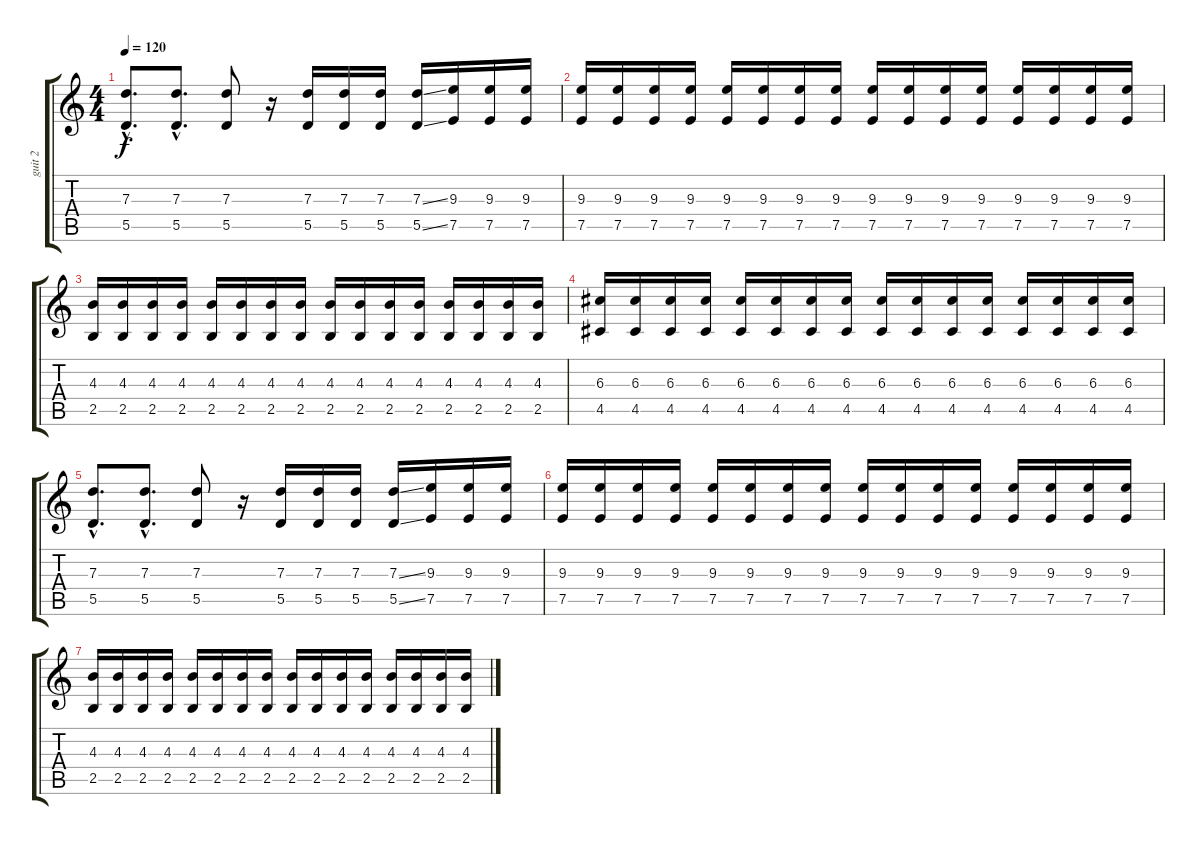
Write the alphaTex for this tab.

\track ("guit 2" "guit 2") {instrument distortionguitar}
\staff {score tabs}
\tuning (E4 B3 G3 D3 A2 E2) {hide}
\ts (4 4)
\tempo 120
\clef g2
\ks c
(7.3{hac} 5.5{hac}).8{d dy f volume 10} (7.3{hac} 5.5{hac}).8{d} (7.3 5.5).8 r.16 (7.3 5.5).16 (7.3 5.5).16 (7.3 5.5).16 (7.3{ss} 5.5{ss}).16 (9.3 7.5).16 (9.3 7.5).16 (9.3 7.5).16 |
(9.3 7.5).16 (9.3 7.5).16 (9.3 7.5).16 (9.3 7.5).16 (9.3 7.5).16 (9.3 7.5).16 (9.3 7.5).16 (9.3 7.5).16 (9.3 7.5).16 (9.3 7.5).16 (9.3 7.5).16 (9.3 7.5).16 (9.3 7.5).16 (9.3 7.5).16 (9.3 7.5).16 (9.3 7.5).16 |
(4.3 2.5).16 (4.3 2.5).16 (4.3 2.5).16 (4.3 2.5).16 (4.3 2.5).16 (4.3 2.5).16 (4.3 2.5).16 (4.3 2.5).16 (4.3 2.5).16 (4.3 2.5).16 (4.3 2.5).16 (4.3 2.5).16 (4.3 2.5).16 (4.3 2.5).16 (4.3 2.5).16 (4.3 2.5).16 |
(6.3 4.5).16 (6.3 4.5).16 (6.3 4.5).16 (6.3 4.5).16 (6.3 4.5).16 (6.3 4.5).16 (6.3 4.5).16 (6.3 4.5).16 (6.3 4.5).16 (6.3 4.5).16 (6.3 4.5).16 (6.3 4.5).16 (6.3 4.5).16 (6.3 4.5).16 (6.3 4.5).16 (6.3 4.5).16 |
(7.3{hac} 5.5{hac}).8{d} (7.3{hac} 5.5{hac}).8{d} (7.3 5.5).8 r.16 (7.3 5.5).16 (7.3 5.5).16 (7.3 5.5).16 (7.3{ss} 5.5{ss}).16 (9.3 7.5).16 (9.3 7.5).16 (9.3 7.5).16 |
(9.3 7.5).16 (9.3 7.5).16 (9.3 7.5).16 (9.3 7.5).16 (9.3 7.5).16 (9.3 7.5).16 (9.3 7.5).16 (9.3 7.5).16 (9.3 7.5).16 (9.3 7.5).16 (9.3 7.5).16 (9.3 7.5).16 (9.3 7.5).16 (9.3 7.5).16 (9.3 7.5).16 (9.3 7.5).16 |
(4.3 2.5).16 (4.3 2.5).16 (4.3 2.5).16 (4.3 2.5).16 (4.3 2.5).16 (4.3 2.5).16 (4.3 2.5).16 (4.3 2.5).16 (4.3 2.5).16 (4.3 2.5).16 (4.3 2.5).16 (4.3 2.5).16 (4.3 2.5).16 (4.3 2.5).16 (4.3 2.5).16 (4.3 2.5).16
